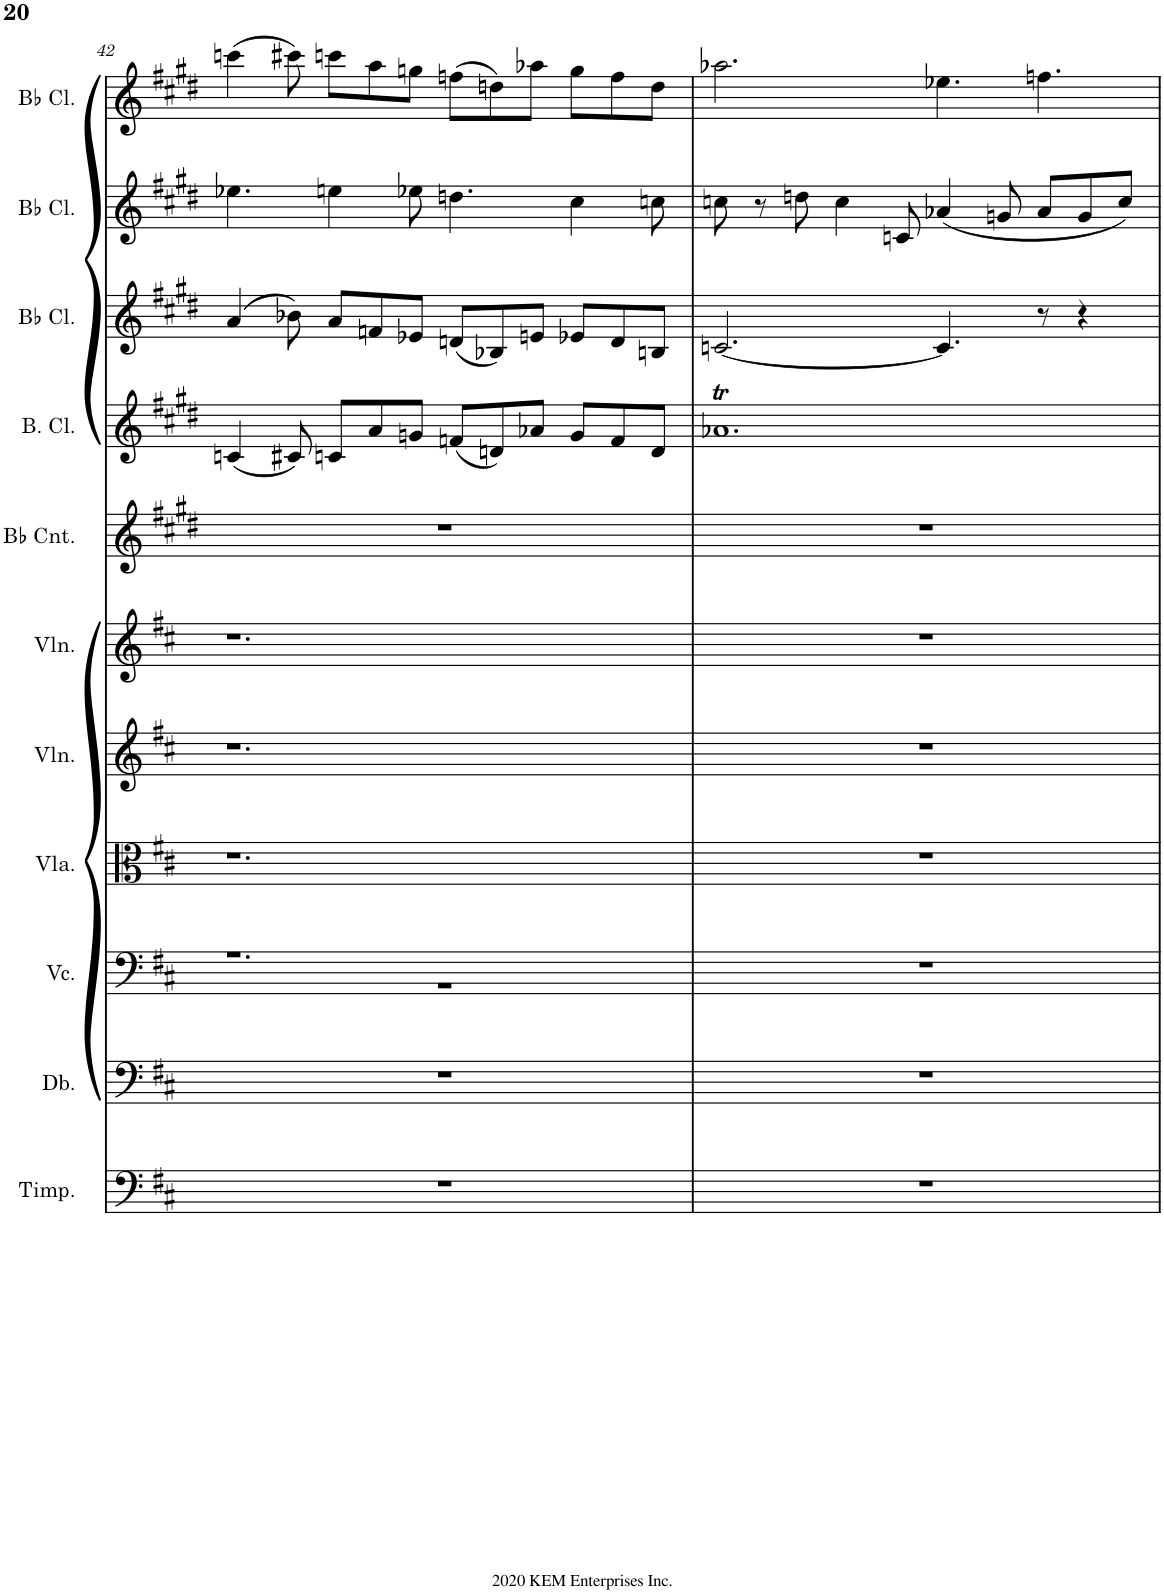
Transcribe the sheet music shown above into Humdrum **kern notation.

**kern	**kern	**kern	**kern	**kern	**kern	**kern	**kern	**kern	**kern	**kern
*part11	*part10	*part9	*part8	*part7	*part6	*part5	*part4	*part3	*part2	*part1
*staff11	*staff10	*staff9	*staff8	*staff7	*staff6	*staff5	*staff4	*staff3	*staff2	*staff1
*I"Timpani	*I"Double Bass	*I"Violoncello	*I"Viola	*I"Violin	*I"Violin	*I"Bb Cornet	*I"Bass Clarinet	*I"Bb Clarinet	*I"Bb Clarinet	*I"Bb Clarinet
*I'Timp.	*I'Db.	*I'Vc.	*I'Vla.	*I'Vln.	*I'Vln.	*I'Bb Cnt.	*I'B. Cl.	*I'Bb Cl.	*I'Bb Cl.	*I'Bb Cl.
!!LO:PB:g=z
*clefF4	*clefF4	*clefF4	*clefC3	*clefG2	*clefG2	*clefG2	*clefG2	*clefG2	*clefG2	*clefG2
*	*Trd7c12	*	*	*	*	*Trd1c2	*Trd8c14	*Trd1c2	*Trd1c2	*Trd1c2
*k[f#c#]	*k[f#c#]	*k[f#c#]	*k[f#c#]	*k[f#c#]	*k[f#c#]	*k[f#c#g#d#]	*k[f#c#g#d#]	*k[f#c#g#d#]	*k[f#c#g#d#]	*k[f#c#g#d#]
*M12/8	*M12/8	*M12/8	*M12/8	*M12/8	*M12/8	*M12/8	*M12/8	*M12/8	*M12/8	*M12/8
=42	=42	=42	=42	=42	=42	=42	=42	=42	=42	=42
*	*	*^	*	*	*	*	*	*	*	*
1.r	1.r	1.r	1.r	1.r	1.r	1.r	1.r	(4cn/	(4a/	4.ee-X\	(4cccn\
.	.	.	.	.	.	.	.	8c#X/)	8b-X\)	.	8ccc#X\)
.	.	.	.	.	.	.	.	8cn/L	8a/L	4een\	8cccn\L
.	.	.	.	.	.	.	.	8a/	8fn/	.	8aa\
.	.	.	.	.	.	.	.	8gn/J	8e-X/J	8ee-X\	8ggn\J
.	.	.	.	.	.	.	.	(8fn/L	(8dn/L	4.ddn\	(8ffn\L
.	.	.	.	.	.	.	.	8dn/)	8B-X/)	.	8ddn\)
.	.	.	.	.	.	.	.	8a-X/J	8en/J	.	8aa-X\J
.	.	.	.	.	.	.	.	8g/L	8e-X/L	4cc#\	8gg\L
.	.	.	.	.	.	.	.	8f/	8d/	.	8ff\
.	.	.	.	.	.	.	.	8d/J	8Bn/J	8ccn\	8dd\J
*	*	*v	*v	*	*	*	*	*	*	*	*
=43	=43	=43	=43	=43	=43	=43	=43	=43	=43	=43
1.r	1.r	1.r	1.r	1.r	1.r	1.r	1.a-XT	[2.cn/	8ccn\	2.aa-X\
.	.	.	.	.	.	.	.	.	8r	.
.	.	.	.	.	.	.	.	.	8ddn\	.
.	.	.	.	.	.	.	.	.	4cc\	.
.	.	.	.	.	.	.	.	.	8cn/	.
.	.	.	.	.	.	.	.	4.c/]	(4a-X/	4.ee-X\
.	.	.	.	.	.	.	.	.	8gn/	.
.	.	.	.	.	.	.	.	8r	8a-/L	4.ffn\
.	.	.	.	.	.	.	.	4r	8g/	.
.	.	.	.	.	.	.	.	.	8cc/J)	.
=	=	=	=	=	=	=	=	=	=	=
*-	*-	*-	*-	*-	*-	*-	*-	*-	*-	*-
